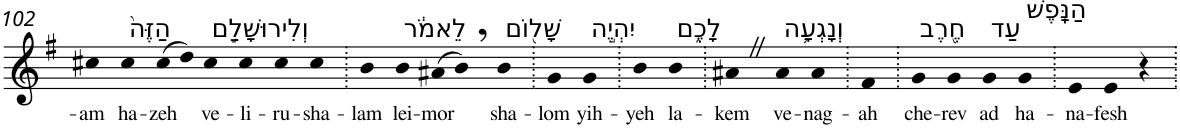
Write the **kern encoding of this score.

**kern	**text
*part1	*part1
*staff1	*staff1
*I"Piano	*
*I'Pno	*
!!LO:PB:g=z
*clefG2	*
*k[f#]	*
*G:	*
=102	=102
!	!LO:LY:b
4cc#X	-am
!LO:TX:a:t=הַזֶּה֙	!
!	!LO:LY:b
4cc#	ha-
!	!LO:LY:b
(>8cc#	-zeh
8dd)	.
!LO:TX:a:t=וְלִירוּשָׁלִַ֣ם	!
!	!LO:LY:b
4cc#	ve-
!	!LO:LY:b
4cc#	-li-
!	!LO:LY:b
4cc#	-ru-
!	!LO:LY:b
4cc#	-sha-
=103.	=103.
!	!LO:LY:b
4b	-lam
!LO:TX:a:t=לֵאמֹ֔ר	!
!	!LO:LY:b
4b	lei-
!	!LO:LY:b
(>8a#X	-mor
8b,)	.
!LO:TX:a:t=שָׁל֖וֹם	!
!	!LO:LY:b
4b	sha-
=104.	=104.
!	!LO:LY:b
4g	-lom
!LO:TX:a:t=יִהְיֶ֣ה	!
!	!LO:LY:b
4g	yih-
=105.	=105.
!	!LO:LY:b
4b	-yeh
!LO:TX:a:t=לָכֶ֑ם	!
!	!LO:LY:b
4b	la-
=106.	=106.
!	!LO:LY:b
4a#XZ	-kem
!LO:TX:a:t=וְנָגְעָ֥ה	!
!	!LO:LY:b
4a#	ve-
!	!LO:LY:b
4a#	-nag-
=107.	=107.
!	!LO:LY:b
4f#	-ah
=108.	=108.
!LO:TX:a:t=חֶ֖רֶב	!
!	!LO:LY:b
4g	che-
!	!LO:LY:b
4g	-rev
!LO:TX:a:t=עַד	!
!	!LO:LY:b
4g	ad
!LO:TX:a:t=הַנָּֽפֶשׁ	!
!	!LO:LY:b
4g	ha-
=109.	=109.
!	!LO:LY:b
4e	-na-
!	!LO:LY:b
4e	-fesh
4r	.
=.	=.
*-	*-
